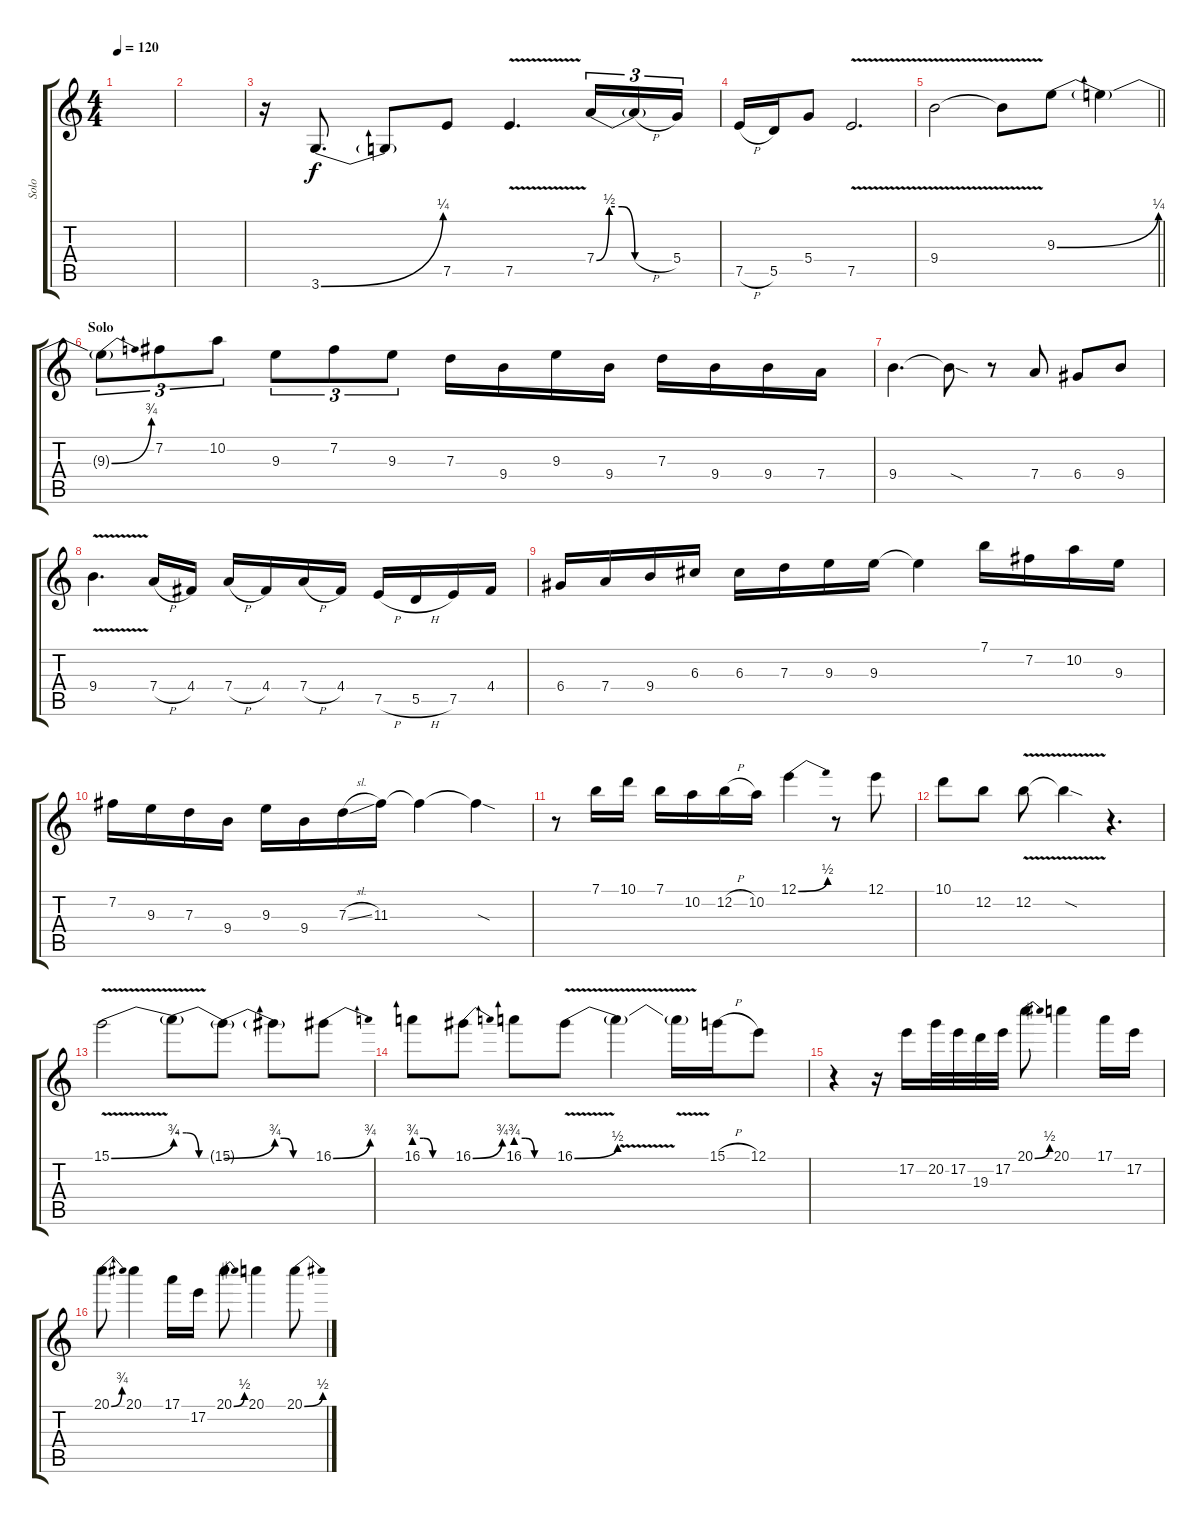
\track ("Solo" "Solo") {instrument distortionguitar}
\staff {score tabs}
\tuning (E4 B3 G3 D3 A2 E2) {hide}
\ts (4 4)
\tempo 120
\clef g2
\ks c
|
|
r.16 3.6{be (bend 0 0 60 1)}.8{d} 3.6{t}.8 7.5.8 7.5{v}.4{d} 7.4{be (custom 0 0 10 2 20 2 30 0 60 0)}.16{tu (3 2)} 7.4{h t}.16{tu (3 2)} 5.4.16{tu (3 2)} |
7.5{h}.16 5.5.16 5.4.8 7.5{v}.2{d} |
\barLineRight lightlight
9.4{v}.2 9.4{t}.8 9.3{be (bend 0 0 60 1)}.8 9.3{t}.4 |
\section ("" "Solo")
9.3{be (bend 0 0 60 3) t}.8{tu (3 2)} 7.2.8{tu (3 2)} 10.2.8{tu (3 2)} 9.3.8{tu (3 2)} 7.2.8{tu (3 2)} 9.3.8{tu (3 2)} 7.3.16 9.4.16 9.3.16 9.4.16 7.3.16 9.4.16 9.4.16 7.4.16 |
9.4.4{d} 9.4{sod t}.8 r.8 7.4.8 6.4.8 9.4.8 |
9.4{v}.4{d} 7.4{h}.16 4.4.16 7.4{h}.16 4.4.16 7.4{h}.16 4.4.16 7.5{h}.16 5.5{h}.16 7.5.16 4.4.16 |
6.4.16 7.4.16 9.4.16 6.3.16 6.3.16 7.3.16 9.3.16 9.3.16 9.3{t}.4 7.1.16 7.2.16 10.2.16 9.3.16 |
7.2.16 9.3.16 7.3.16 9.4.16 9.3.16 9.4.16 7.3{sl}.16 11.3.16 11.3{t}.4 11.3{sod t}.4 |
r.8 7.1.16 10.1.16 7.1.16 10.2.16 12.2{h}.16 10.2.16 12.1{be (bend 0 0 60 2)}.4 r.8 12.1.8 |
10.1.8 12.2.8 12.2{v}.8 12.2{sod t}.4 r.4{d} |
15.1{be (bend 0 0 60 3) v}.2 15.1{be (custom 0 4 15 4 30 0 60 0) t}.8 15.1{be (bend 0 0 60 3) t}.8 15.1{be (custom 0 3 15 3 30 0 60 0) t}.8 16.1{be (bend 0 0 60 3)}.8 |
16.1{be (custom 0 3 15 3 30 0 60 0)}.8 16.1{be (bend 0 0 60 3)}.8 16.1{be (custom 0 3 15 3 30 0 60 0)}.8 16.1{be (bend 0 0 60 2) v}.8 16.1{v t}.4 16.1{t}.16 15.1{h}.16 12.1.8 |
r.4 r.16 17.2.16 20.2.32 17.2.32 19.3.32 17.2.32 20.1{be (bend 0 0 60 2)}.8 20.1.4 17.1.16 17.2.16 |
20.1{be (bend 0 0 60 3)}.8 20.1.4 17.1.16 17.2.16 20.1{be (bend 0 0 60 2)}.8 20.1.4 20.1{be (bend 0 0 60 2)}.8
